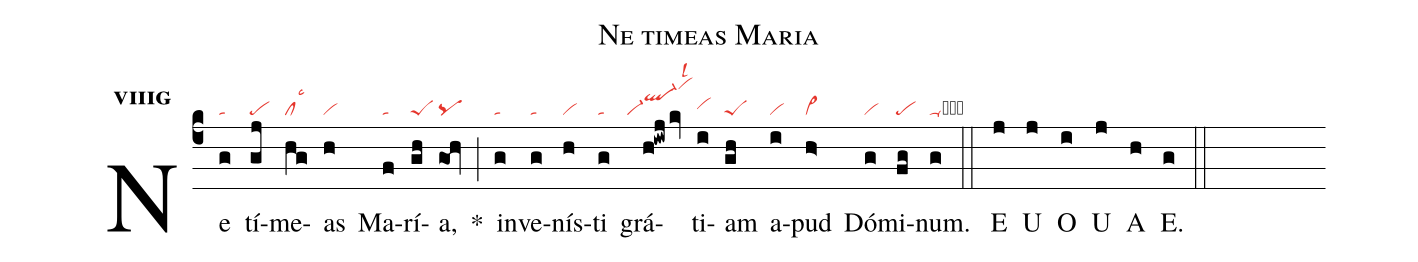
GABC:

name:Ne timeas Maria;
office-part:an;
mode:8g;
nabc-lines:1;
%%
initial-style: 1;
name: Ne timeas Maria;
mode:8;
office-part: Antiphona;
annotation: Ant.;
annotation:viii;
nabc-lines:1;
%%
(c4) Ne(g|ta) tí(gj|pe)me(hg|cllsc3)as(h|vi) Ma(f|ta)rí(gh|peS)a,(goh|pq) <sp>*</sp>(;) in(g|ta)ve(g|ta)nís(h|vi)ti(g|ta) grá(h!iwj/kv|````vi-ql-hkvihplsl2)ti(i|vihh)am(gh|peS) a(i|vi)pud(h>|vi>) Dó(g|vi)mi(fg|pe)num.(g|ta-obcb) (::)
<eu> E(j) U(j) O(i) U(j) A(h) E.(g) </eu> (::)
